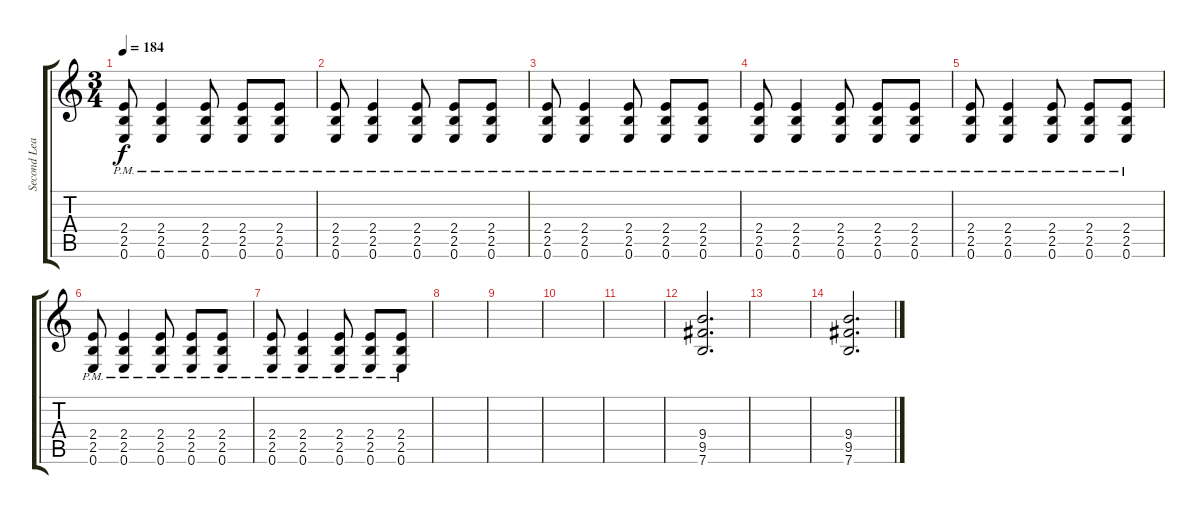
\track ("Second Lead Guitar" "Second Lea") {instrument overdrivenguitar}
\staff {score tabs}
\tuning (E4 B3 G3 D3 A2 E2) {hide}
\ts (3 4)
\tempo 184
\clef g2
\ks c
(2.4{pm} 2.5 0.6).8{dy f} (2.4{pm} 2.5 0.6).4 (2.4{pm} 2.5 0.6).8 (2.4{pm} 2.5 0.6).8 (2.4{pm} 2.5 0.6).8 |
(2.4{pm} 2.5 0.6).8 (2.4{pm} 2.5 0.6).4 (2.4{pm} 2.5 0.6).8 (2.4{pm} 2.5 0.6).8 (2.4{pm} 2.5 0.6).8 |
(2.4{pm} 2.5 0.6).8 (2.4{pm} 2.5 0.6).4 (2.4{pm} 2.5 0.6).8 (2.4{pm} 2.5 0.6).8 (2.4{pm} 2.5 0.6).8 |
(2.4{pm} 2.5 0.6).8 (2.4{pm} 2.5 0.6).4 (2.4{pm} 2.5 0.6).8 (2.4{pm} 2.5 0.6).8 (2.4{pm} 2.5 0.6).8 |
(2.4{pm} 2.5 0.6).8 (2.4{pm} 2.5 0.6).4 (2.4{pm} 2.5 0.6).8 (2.4{pm} 2.5 0.6).8 (2.4{pm} 2.5 0.6).8 |
(2.4{pm} 2.5 0.6).8 (2.4{pm} 2.5 0.6).4 (2.4{pm} 2.5 0.6).8 (2.4{pm} 2.5 0.6).8 (2.4{pm} 2.5 0.6).8 |
(2.4{pm} 2.5 0.6).8 (2.4{pm} 2.5 0.6).4 (2.4{pm} 2.5 0.6).8 (2.4{pm} 2.5 0.6).8 (2.4{pm} 2.5 0.6).8 |
|
|
|
|
(9.4 9.5 7.6).2{d} |
|
(9.4 9.5 7.6).2{d}
